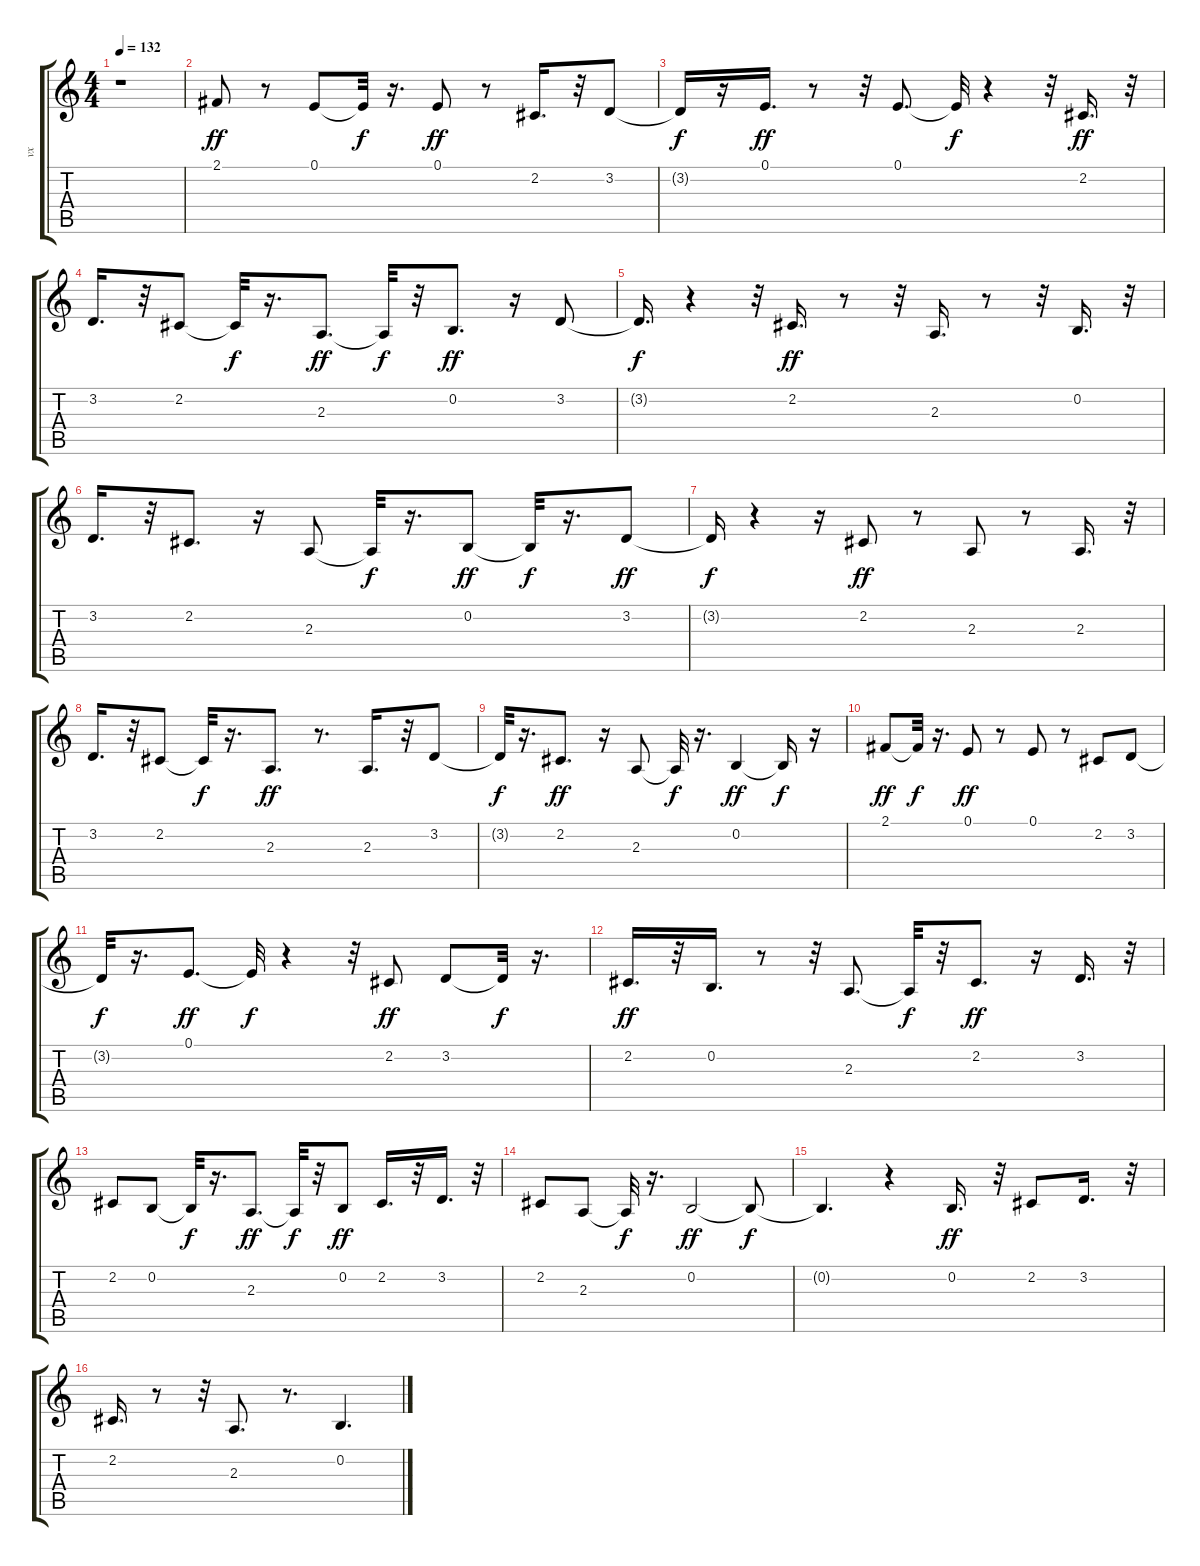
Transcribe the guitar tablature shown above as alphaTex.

\track ("vx" "vx") {instrument vibraphone}
\staff {score tabs}
\tuning (E4 B3 G3 D3 A2 E2) {hide}
\ts (4 4)
\tempo 132
\clef g2
\ks c
r.1{dy ff} |
2.1.8 r.8 0.1.8 0.1{t}.32{dy f} r.16{d} 0.1.8{dy ff} r.8 2.2.16{d} r.32 3.2.8 |
3.2{t}.16{dy f} r.16 0.1.16{d dy ff} r.8 r.32 0.1.8{d} 0.1{t}.32{dy f} r.4 r.32 2.2.16{d dy ff} r.32 |
3.2.16{d} r.32 2.2.8 2.2{t}.32{dy f} r.16{d} 2.3.8{d dy ff} 2.3{t}.32{dy f} r.32 0.2.8{d dy ff} r.16 3.2.8 |
3.2{t}.16{d dy f} r.4 r.32 2.2.16{d dy ff} r.8 r.32 2.3.16{d} r.8 r.32 0.2.16{d} r.32 |
3.2.16{d} r.32 2.2.8{d} r.16 2.3.8 2.3{t}.32{dy f} r.16{d} 0.2.8{dy ff} 0.2{t}.32{dy f} r.16{d} 3.2.8{dy ff} |
3.2{t}.16{dy f} r.4 r.16 2.2.8{dy ff} r.8 2.3.8 r.8 2.3.16{d} r.32 |
3.2.16{d} r.32 2.2.8 2.2{t}.32{dy f} r.16{d} 2.3.8{d dy ff} r.8{d} 2.3.16{d} r.32 3.2.8 |
3.2{t}.32{dy f} r.16{d} 2.2.8{d dy ff} r.16 2.3.8 2.3{t}.32{dy f} r.16{d} 0.2.4{dy ff} 0.2{t}.16{dy f} r.16 |
2.1.8{dy ff} 2.1{t}.32{dy f} r.16{d} 0.1.8{dy ff} r.8 0.1.8 r.8 2.2.8 3.2.8 |
3.2{t}.32{dy f} r.16{d} 0.1.8{d dy ff} 0.1{t}.32{dy f} r.4 r.32 2.2.8{dy ff} 3.2.8 3.2{t}.32{dy f} r.16{d} |
2.2.16{d dy ff} r.32 0.2.16{d} r.8 r.32 2.3.8{d} 2.3{t}.32{dy f} r.32 2.2.8{d dy ff} r.16 3.2.16{d} r.32 |
2.2.8 0.2.8 0.2{t}.32{dy f} r.16{d} 2.3.8{d dy ff} 2.3{t}.32{dy f} r.32 0.2.8{dy ff} 2.2.16{d} r.32 3.2.16{d} r.32 |
2.2.8 2.3.8 2.3{t}.32{dy f} r.16{d} 0.2.2{dy ff} 0.2{t}.8{dy f} |
0.2{t}.4{d} r.4 0.2.16{d dy ff volume 10} r.32 2.2.8 3.2.16{d} r.32 |
2.2.16{d} r.8 r.32 2.3.8{d volume 10} r.8{d} 0.2.4{d}
